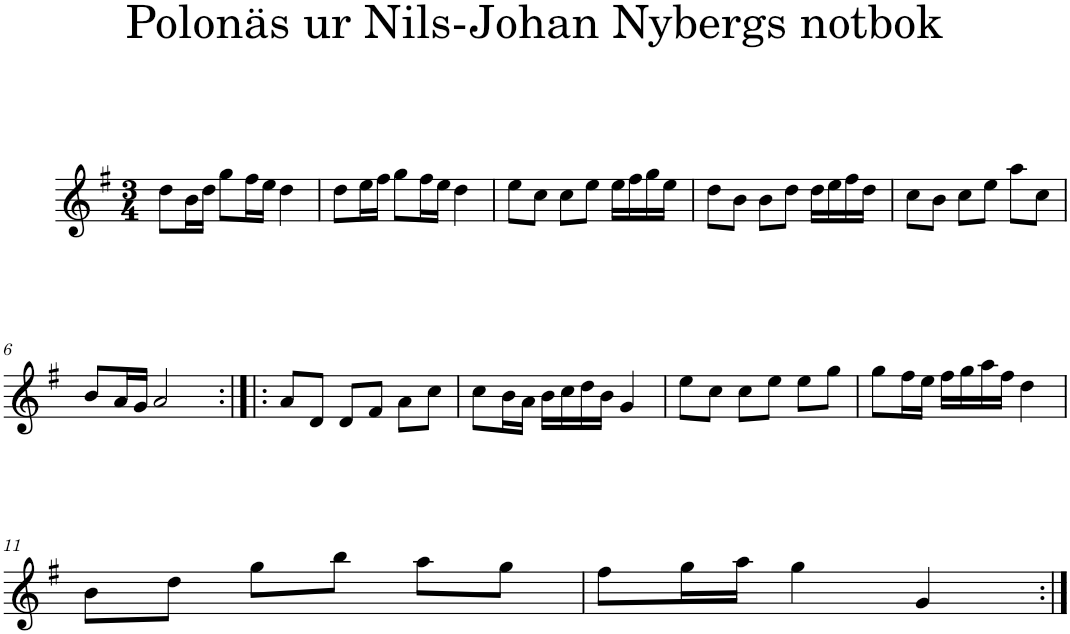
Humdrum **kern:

**kern
*part1
*staff1
*I"Piano
*I'Pno
*clefG2
*k[f#]
*G:
*M3/4
=1
8dd\L
16b\L
16dd\JJ
8gg\L
16ff#\L
16ee\JJ
4dd\
=2
8dd\L
16ee\L
16ff#\JJ
8gg\L
16ff#\L
16ee\JJ
4dd\
=3
8ee\L
8cc\J
8cc\L
8ee\J
16ee\LL
16ff#\
16gg\
16ee\JJ
=4
8dd\L
8b\J
8b\L
8dd\J
16dd\LL
16ee\
16ff#\
16dd\JJ
=5
8cc\L
8b\J
8cc\L
8ee\J
8aa\L
8cc\J
!!LO:LB:g=z
=6
8b/L
16a/L
16g/JJ
2a/
=7:|!|:
8a/L
8d/J
8d/L
8f#/J
8a\L
8cc\J
=8
8cc\L
16b\L
16a\JJ
16b\LL
16cc\
16dd\
16b\JJ
4g/
=9
8ee\L
8cc\J
8cc\L
8ee\J
8ee\L
8gg\J
=10
8gg\L
16ff#\L
16ee\JJ
16ff#\LL
16gg\
16aa\
16ff#\JJ
4dd\
!!LO:LB:g=z
=11
8b\L
8dd\J
8gg\L
8bb\J
8aa\L
8gg\J
=12
8ff#\L
16gg\L
16aa\JJ
4gg\
4g/
=:|!
*-
